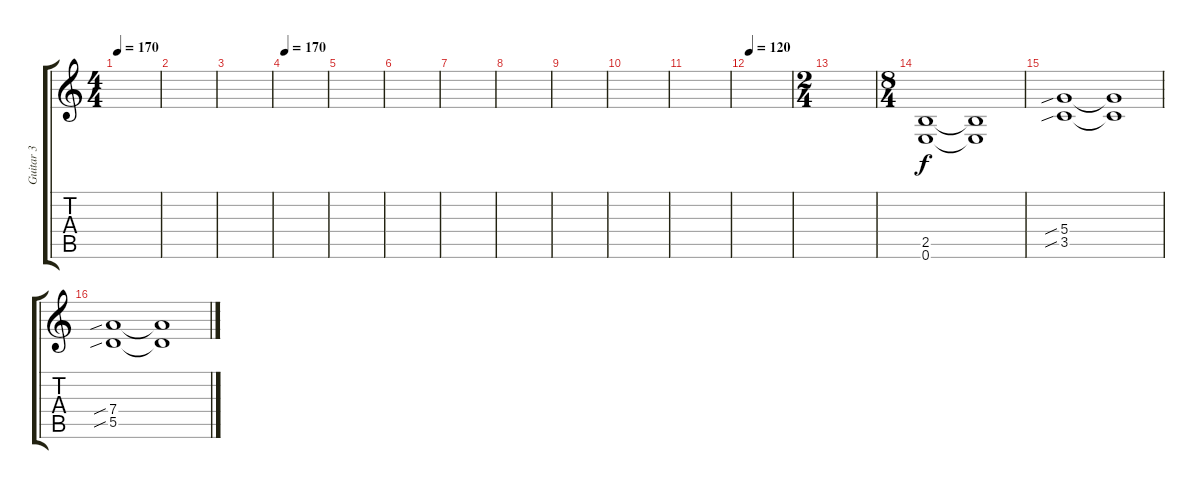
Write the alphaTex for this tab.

\track ("Guitar 3" "Guitar 3") {instrument distortionguitar}
\staff {score tabs}
\tuning (E4 B3 G3 D3 A2 E2) {hide}
\ts (4 4)
\tempo 170
\clef g2
\ks c
|
|
|
\tempo 170
|
|
|
|
|
|
|
|
\tempo 120
|
\ts (2 4)
|
\ts (8 4)
(2.5 0.6).1 (2.5{t} 0.6{t}).1 |
(5.4{sib} 3.5{sib}).1 (5.4{t} 3.5{t}).1 |
(7.4{sib} 5.5{sib}).1 (7.4{t} 5.5{t}).1
